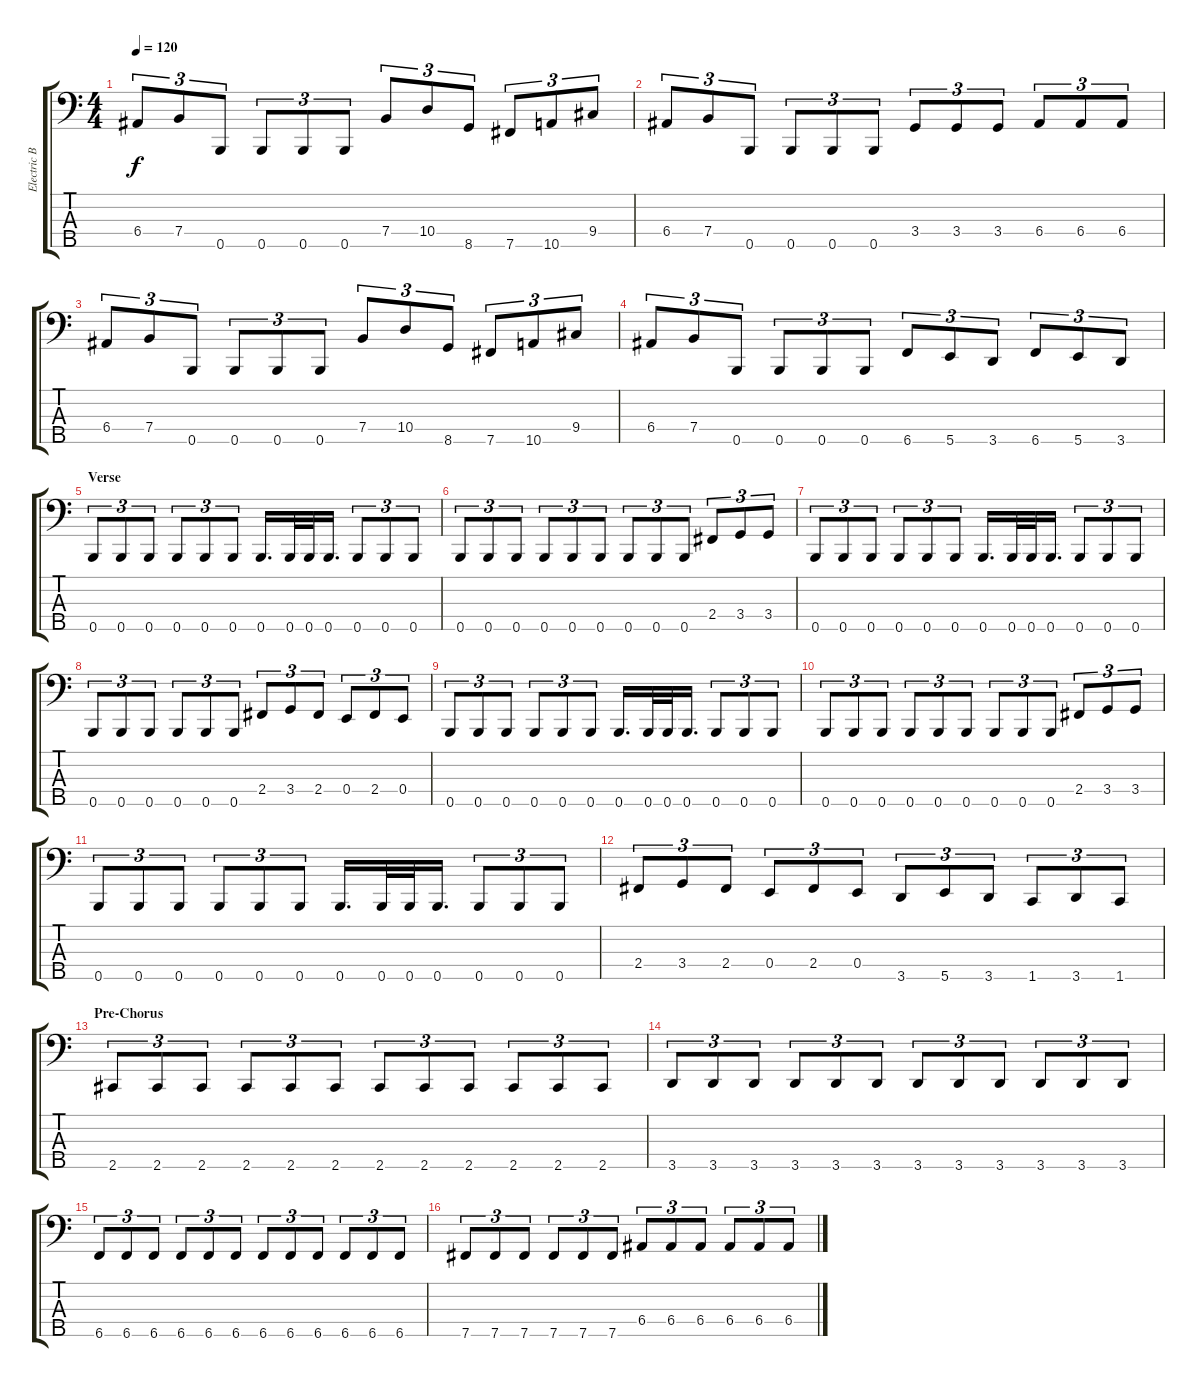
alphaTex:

\track ("Electric Bass" "Electric B") {instrument electricbassfinger}
\staff {score tabs}
\tuning (G2 D2 A1 E1 B0) {hide}
\ts (4 4)
\tempo 120
\clef f4
\ks c
6.4.8{tu (3 2) dy f} 7.4.8{tu (3 2)} 0.5.8{tu (3 2)} 0.5.8{tu (3 2)} 0.5.8{tu (3 2)} 0.5.8{tu (3 2)} 7.4.8{tu (3 2)} 10.4.8{tu (3 2)} 8.5.8{tu (3 2)} 7.5.8{tu (3 2)} 10.5.8{tu (3 2)} 9.4.8{tu (3 2)} |
6.4.8{tu (3 2)} 7.4.8{tu (3 2)} 0.5.8{tu (3 2)} 0.5.8{tu (3 2)} 0.5.8{tu (3 2)} 0.5.8{tu (3 2)} 3.4.8{tu (3 2)} 3.4.8{tu (3 2)} 3.4.8{tu (3 2)} 6.4.8{tu (3 2)} 6.4.8{tu (3 2)} 6.4.8{tu (3 2)} |
6.4.8{tu (3 2)} 7.4.8{tu (3 2)} 0.5.8{tu (3 2)} 0.5.8{tu (3 2)} 0.5.8{tu (3 2)} 0.5.8{tu (3 2)} 7.4.8{tu (3 2)} 10.4.8{tu (3 2)} 8.5.8{tu (3 2)} 7.5.8{tu (3 2)} 10.5.8{tu (3 2)} 9.4.8{tu (3 2)} |
6.4.8{tu (3 2)} 7.4.8{tu (3 2)} 0.5.8{tu (3 2)} 0.5.8{tu (3 2)} 0.5.8{tu (3 2)} 0.5.8{tu (3 2)} 6.5.8{tu (3 2)} 5.5.8{tu (3 2)} 3.5.8{tu (3 2)} 6.5.8{tu (3 2)} 5.5.8{tu (3 2)} 3.5.8{tu (3 2)} |
\section ("" "Verse")
0.5.8{tu (3 2)} 0.5.8{tu (3 2)} 0.5.8{tu (3 2)} 0.5.8{tu (3 2)} 0.5.8{tu (3 2)} 0.5.8{tu (3 2)} 0.5.16{d} 0.5.32 0.5.32 0.5.16{d} 0.5.8{tu (3 2)} 0.5.8{tu (3 2)} 0.5.8{tu (3 2)} |
0.5.8{tu (3 2)} 0.5.8{tu (3 2)} 0.5.8{tu (3 2)} 0.5.8{tu (3 2)} 0.5.8{tu (3 2)} 0.5.8{tu (3 2)} 0.5.8{tu (3 2)} 0.5.8{tu (3 2)} 0.5.8{tu (3 2)} 2.4.8{tu (3 2)} 3.4.8{tu (3 2)} 3.4.8{tu (3 2)} |
0.5.8{tu (3 2)} 0.5.8{tu (3 2)} 0.5.8{tu (3 2)} 0.5.8{tu (3 2)} 0.5.8{tu (3 2)} 0.5.8{tu (3 2)} 0.5.16{d} 0.5.32 0.5.32 0.5.16{d} 0.5.8{tu (3 2)} 0.5.8{tu (3 2)} 0.5.8{tu (3 2)} |
0.5.8{tu (3 2)} 0.5.8{tu (3 2)} 0.5.8{tu (3 2)} 0.5.8{tu (3 2)} 0.5.8{tu (3 2)} 0.5.8{tu (3 2)} 2.4.8{tu (3 2)} 3.4.8{tu (3 2)} 2.4.8{tu (3 2)} 0.4.8{tu (3 2)} 2.4.8{tu (3 2)} 0.4.8{tu (3 2)} |
0.5.8{tu (3 2)} 0.5.8{tu (3 2)} 0.5.8{tu (3 2)} 0.5.8{tu (3 2)} 0.5.8{tu (3 2)} 0.5.8{tu (3 2)} 0.5.16{d} 0.5.32 0.5.32 0.5.16{d} 0.5.8{tu (3 2)} 0.5.8{tu (3 2)} 0.5.8{tu (3 2)} |
0.5.8{tu (3 2)} 0.5.8{tu (3 2)} 0.5.8{tu (3 2)} 0.5.8{tu (3 2)} 0.5.8{tu (3 2)} 0.5.8{tu (3 2)} 0.5.8{tu (3 2)} 0.5.8{tu (3 2)} 0.5.8{tu (3 2)} 2.4.8{tu (3 2)} 3.4.8{tu (3 2)} 3.4.8{tu (3 2)} |
0.5.8{tu (3 2)} 0.5.8{tu (3 2)} 0.5.8{tu (3 2)} 0.5.8{tu (3 2)} 0.5.8{tu (3 2)} 0.5.8{tu (3 2)} 0.5.16{d} 0.5.32 0.5.32 0.5.16{d} 0.5.8{tu (3 2)} 0.5.8{tu (3 2)} 0.5.8{tu (3 2)} |
2.4.8{tu (3 2)} 3.4.8{tu (3 2)} 2.4.8{tu (3 2)} 0.4.8{tu (3 2)} 2.4.8{tu (3 2)} 0.4.8{tu (3 2)} 3.5.8{tu (3 2)} 5.5.8{tu (3 2)} 3.5.8{tu (3 2)} 1.5.8{tu (3 2)} 3.5.8{tu (3 2)} 1.5.8{tu (3 2)} |
\section ("" "Pre-Chorus")
2.5.8{tu (3 2)} 2.5.8{tu (3 2)} 2.5.8{tu (3 2)} 2.5.8{tu (3 2)} 2.5.8{tu (3 2)} 2.5.8{tu (3 2)} 2.5.8{tu (3 2)} 2.5.8{tu (3 2)} 2.5.8{tu (3 2)} 2.5.8{tu (3 2)} 2.5.8{tu (3 2)} 2.5.8{tu (3 2)} |
3.5.8{tu (3 2)} 3.5.8{tu (3 2)} 3.5.8{tu (3 2)} 3.5.8{tu (3 2)} 3.5.8{tu (3 2)} 3.5.8{tu (3 2)} 3.5.8{tu (3 2)} 3.5.8{tu (3 2)} 3.5.8{tu (3 2)} 3.5.8{tu (3 2)} 3.5.8{tu (3 2)} 3.5.8{tu (3 2)} |
6.5.8{tu (3 2)} 6.5.8{tu (3 2)} 6.5.8{tu (3 2)} 6.5.8{tu (3 2)} 6.5.8{tu (3 2)} 6.5.8{tu (3 2)} 6.5.8{tu (3 2)} 6.5.8{tu (3 2)} 6.5.8{tu (3 2)} 6.5.8{tu (3 2)} 6.5.8{tu (3 2)} 6.5.8{tu (3 2)} |
7.5.8{tu (3 2)} 7.5.8{tu (3 2)} 7.5.8{tu (3 2)} 7.5.8{tu (3 2)} 7.5.8{tu (3 2)} 7.5.8{tu (3 2)} 6.4.8{tu (3 2)} 6.4.8{tu (3 2)} 6.4.8{tu (3 2)} 6.4.8{tu (3 2)} 6.4.8{tu (3 2)} 6.4.8{tu (3 2)}
